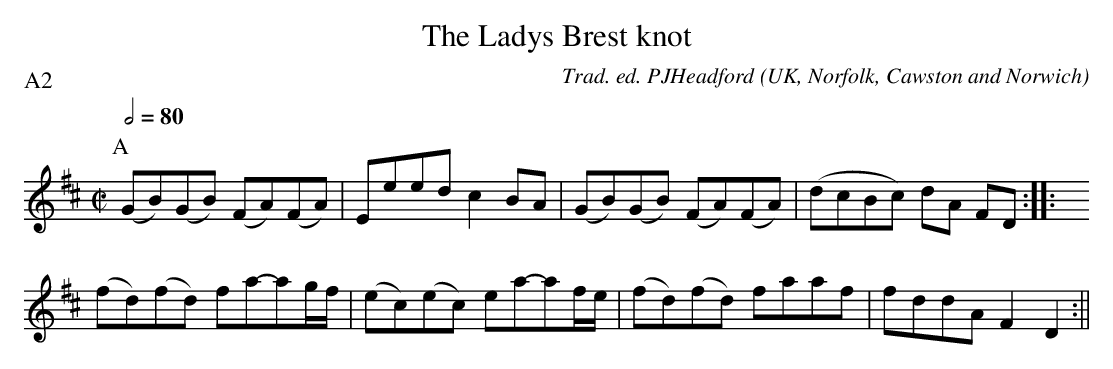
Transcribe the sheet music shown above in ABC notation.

X:1
T:Ladys Brest knot, The
C:Trad. ed. PJHeadford
O:UK, Norfolk, Cawston and Norwich
P:A2
M:C|
L:1/8
Q:1/2=80
K:D
P:A
(GB)(GB) (FA)(FA)|Eeed c2BA|(GB)(GB) (FA)(FA)|(dcBc) dA FD:||:y
(fd)(fd) fa-ag/f/|(ec)(ec) ea-af/e/|(fd)(fd) faaf|fddA F2D2:||
